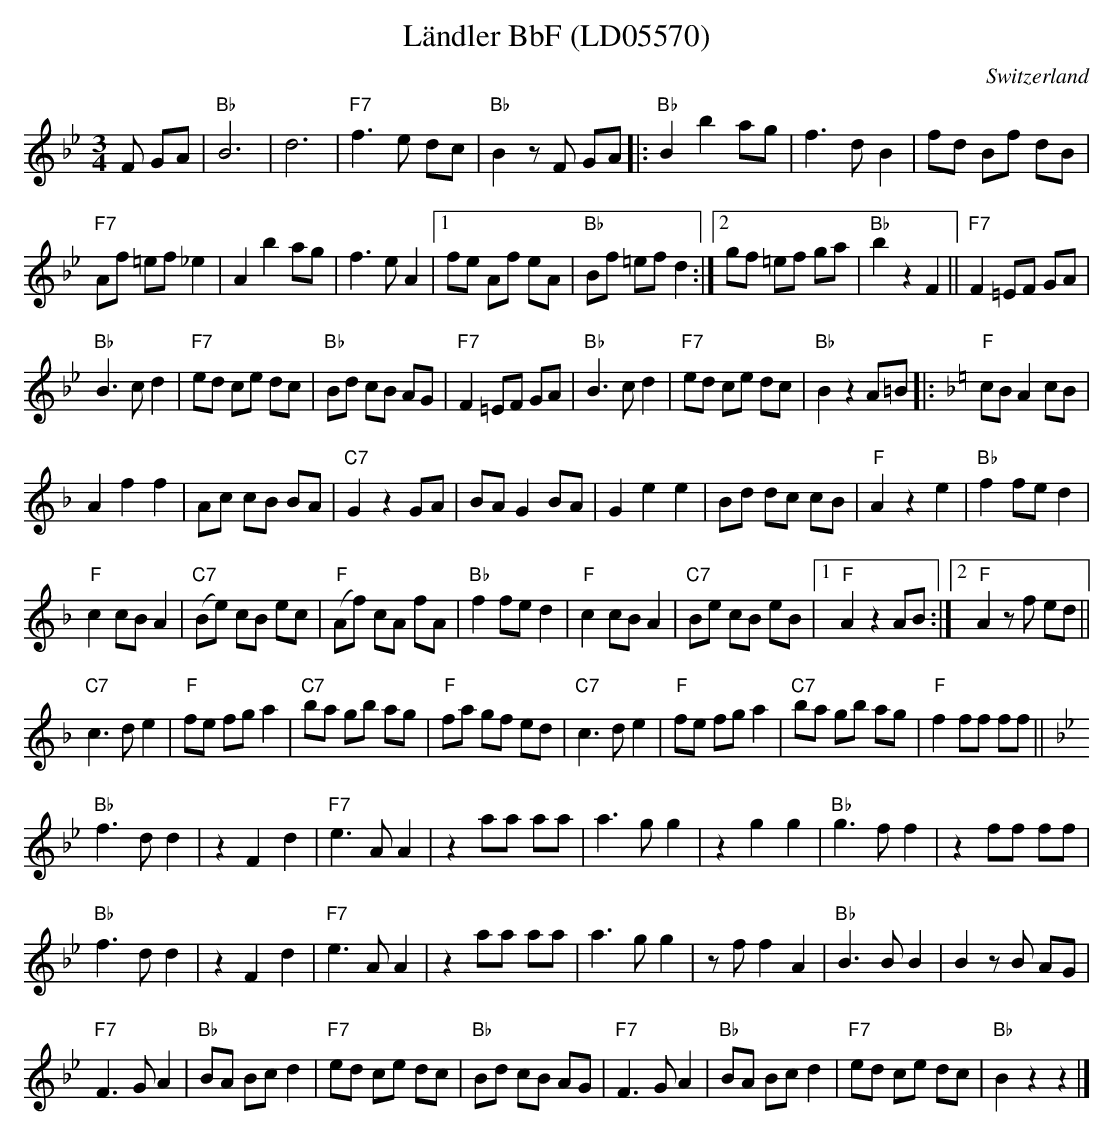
X:1
T: Ländler BbF (LD05570)
O:Switzerland
M:3/4
L:1/8
K:Bb major
F GA | "Bb"B6 | d6 | "F7"f3e dc | "Bb"B2zF GA |: "Bb"B2b2 ag | f3d B2 | fd Bf dB |
"F7"Af =ef _e2 | A2 b2 ag | f3e A2 |1 fe Af eA | "Bb"Bf =ef d2 :|2 gf =ef ga | "Bb"b2z2F2 || "F7"F2 =EF GA |
"Bb"B3c d2 | "F7"ed ce dc | "Bb"Bd cB AG | "F7"F2 =EF GA | "Bb"B3c d2 | "F7"ed ce dc | "Bb"B2z2A=B |: [K:F] "F"cB A2 cB |
A2f2f2 | Ac cB BA | "C7"G2z2GA | BA G2 BA | G2e2e2 | Bd dc cB | "F"A2z2e2 | "Bb"f2fe d2 |
"F"c2cB A2 | "C7"(Be) cB ec | "F"(Af) cA fA | "Bb"f2 fe d2 | "F"c2 cB A2 | "C7"Be cB eB |1 "F"A2z2 AB :|2 "F"A2zf ed ||
"C7"c3d e2 | "F"fe fg a2 | "C7"ba gb ag | "F"fa gf ed | "C7"c3de2 | "F"fe fg a2 | "C7"ba gb ag | "F"f2 ff ff || [K:Bb]
"Bb"f3dd2 | z2F2d2 | "F7"e3AA2 | z2aa aa | a3gg2 | z2g2g2 | "Bb"g3ff2 | z2 ff ff |
"Bb"f3dd2 | z2F2d2 | "F7"e3AA2 | z2aa aa | a3gg2 | zf f2A2 | "Bb"B3BB2 | B2zB AG |
"F7"F3GA2 | "Bb"BA Bc d2 | "F7"ed ce dc | "Bb"Bd cB AG | "F7"F3G A2 | "Bb"BA Bc d2 | "F7"ed ce dc | "Bb"B2z2z2 |]
